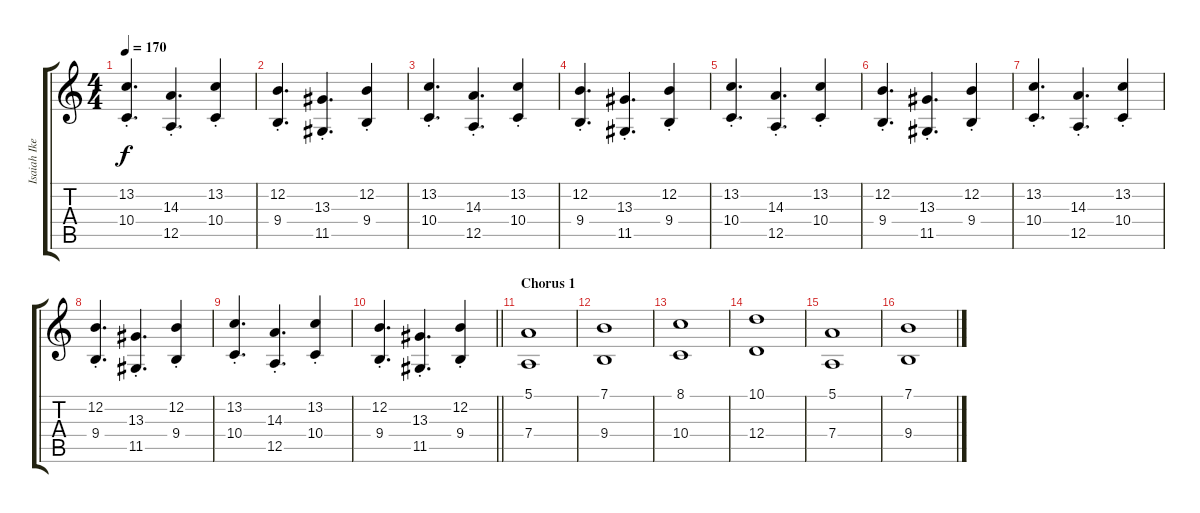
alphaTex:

\track ("Isaiah Ikey Owens [Piano/Synth/Organ]" "Isaiah Ike") {instrument synthstrings1}
\staff {score tabs}
\tuning (E4 B3 G3 D3 A2 E2) {hide}
\ts (4 4)
\tempo 170
\clef g2
\ks c
(13.2 10.4{st}).4{d dy f} (14.3 12.5{st}).4{d} (13.2 10.4{st}).4 |
(12.2 9.4{st}).4{d} (13.3 11.5{st}).4{d} (12.2 9.4{st}).4 |
(13.2 10.4{st}).4{d} (14.3 12.5{st}).4{d} (13.2 10.4{st}).4 |
(12.2 9.4{st}).4{d} (13.3 11.5{st}).4{d} (12.2 9.4{st}).4 |
(13.2 10.4{st}).4{d} (14.3 12.5{st}).4{d} (13.2 10.4{st}).4 |
(12.2 9.4{st}).4{d} (13.3 11.5{st}).4{d} (12.2 9.4{st}).4 |
(13.2 10.4{st}).4{d} (14.3 12.5{st}).4{d} (13.2 10.4{st}).4 |
(12.2 9.4{st}).4{d} (13.3 11.5{st}).4{d} (12.2 9.4{st}).4 |
(13.2 10.4{st}).4{d} (14.3 12.5{st}).4{d} (13.2 10.4{st}).4 |
\barLineRight lightlight
(12.2 9.4{st}).4{d} (13.3 11.5{st}).4{d} (12.2 9.4{st}).4 |
\section ("" "Chorus 1")
(5.1 7.4).1{volume 12 instrument synthstrings1} |
(7.1 9.4).1 |
(8.1 10.4).1 |
(10.1 12.4).1 |
(5.1 7.4).1 |
(7.1 9.4).1
